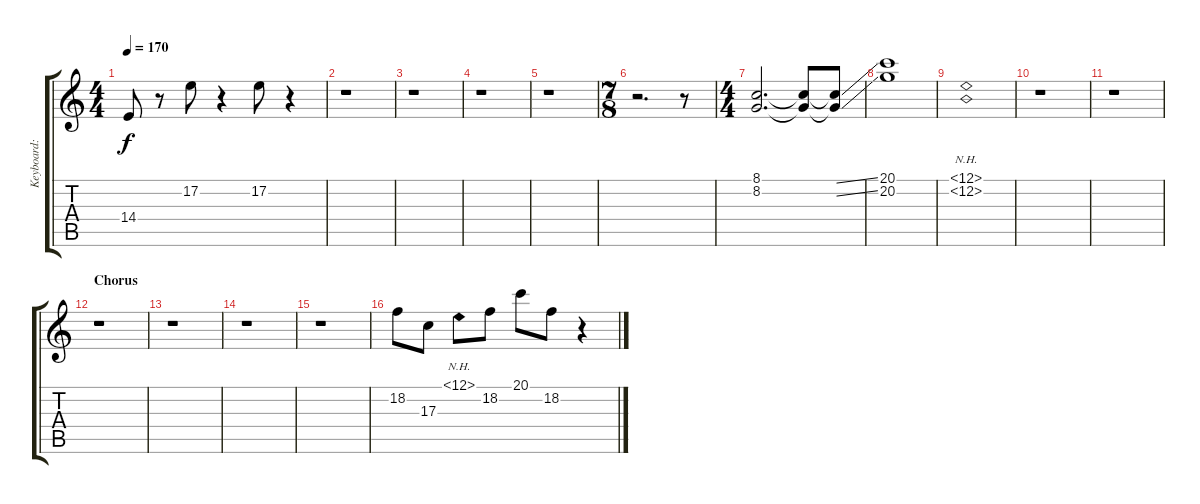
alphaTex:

\track ("Keyboard: Tsumugi Kotobuki" "Keyboard: ") {instrument pad7halo}
\staff {score tabs}
\tuning (E4 B3 G3 D3 A2 E2) {hide}
\ts (4 4)
\tempo 170
\clef g2
\ks c
14.4.8{dy f} r.8 17.2.8 r.4 17.2.8 r.4 |
r.1 |
r.1 |
r.1 |
r.1 |
\ts (7 8)
r.2{d} r.8 |
\ts (4 4)
(8.1 8.2).2{d} (8.1{t} 8.2{t}).8 (8.1{ss t} 8.2{ss t}).8 |
(20.1 20.2).1 |
(20.1{nh} 20.2{nh}).1 |
r.1 |
r.1 |
\section ("" "Chorus")
r.1 |
r.1 |
r.1 |
r.1 |
18.2.8 17.3.8 20.1{nh}.8 18.2.8 20.1.8 18.2.8 r.4
